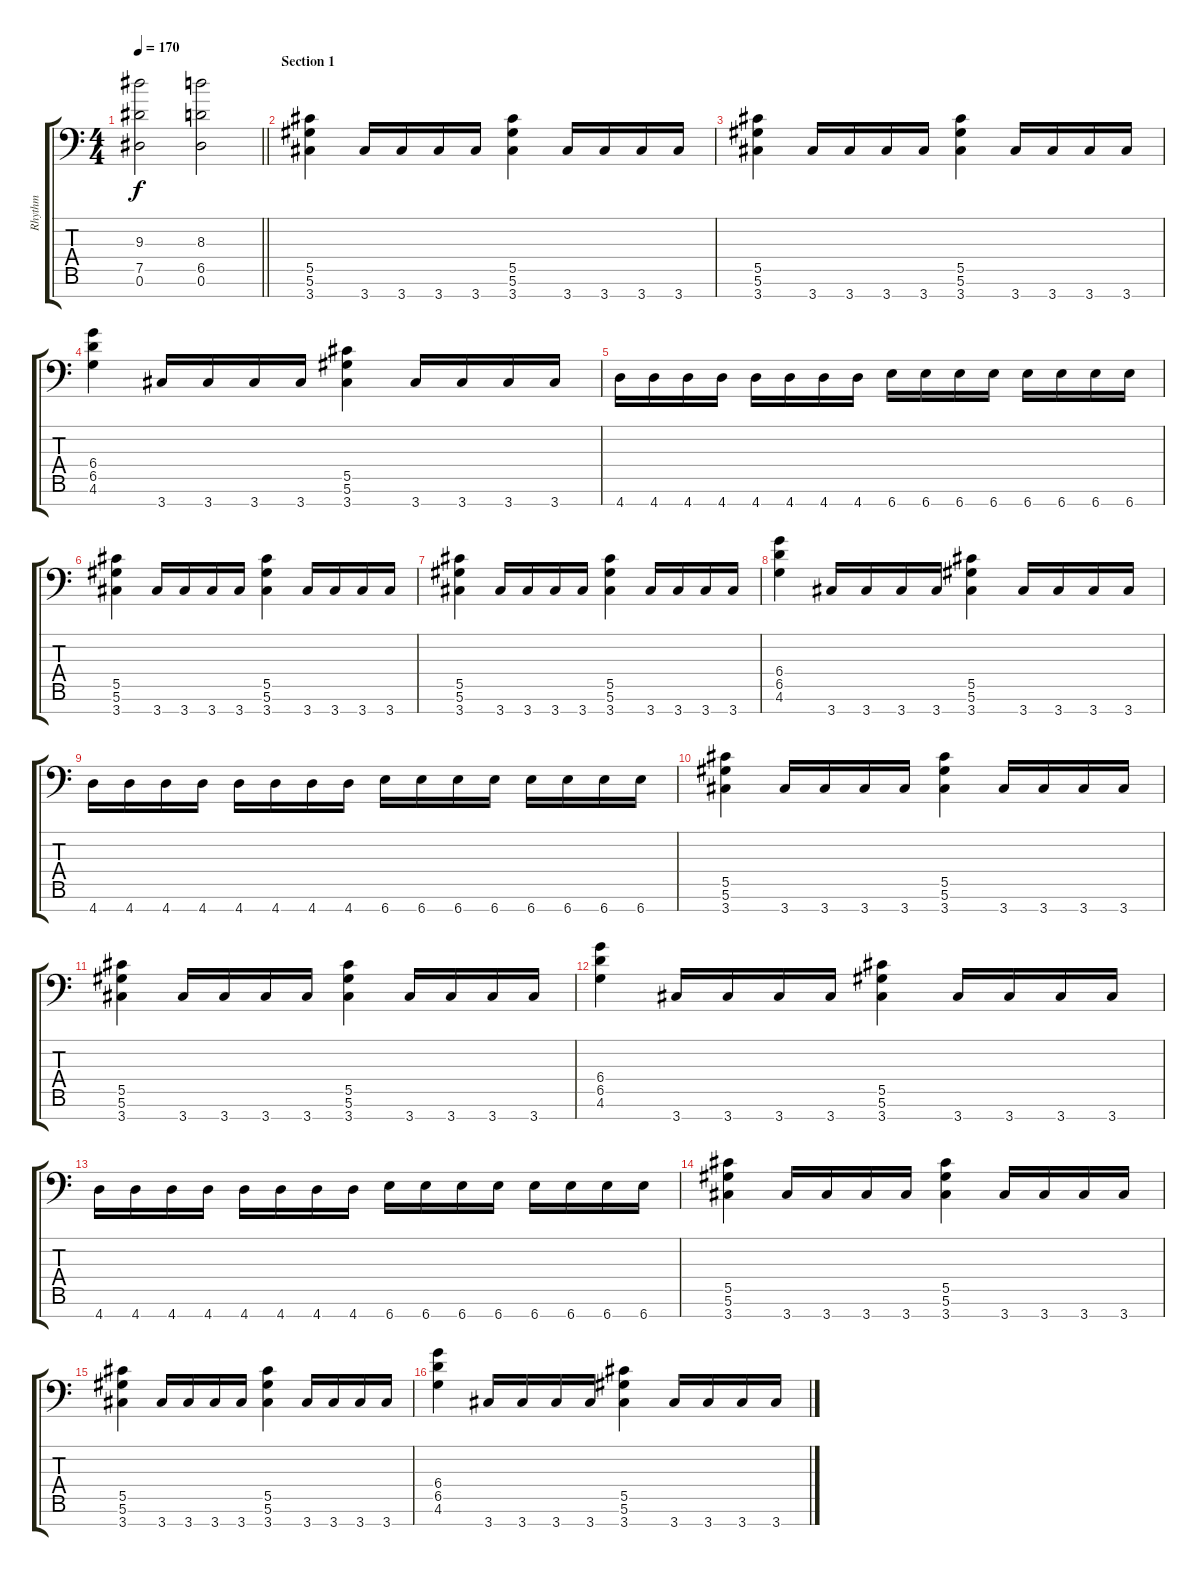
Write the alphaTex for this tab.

\track ("Rhythm" "Rhythm") {instrument distortionguitar}
\staff {score tabs}
\tuning (Eb4 Bb3 Gb3 Db3 Ab2 Eb2 Bb1) {hide}
\ts (4 4)
\tempo 170
\clef f4
\barLineRight lightlight
\ks c
(9.3 7.5 0.6).2{dy f} (8.3 6.5 0.6).2 |
\section ("" "Section 1")
(5.5 5.6 3.7).4 3.7.16 3.7.16 3.7.16 3.7.16 (5.5 5.6 3.7).4 3.7.16 3.7.16 3.7.16 3.7.16 |
(5.5 5.6 3.7).4 3.7.16 3.7.16 3.7.16 3.7.16 (5.5 5.6 3.7).4 3.7.16 3.7.16 3.7.16 3.7.16 |
(6.4 6.5 4.6).4 3.7.16 3.7.16 3.7.16 3.7.16 (5.5 5.6 3.7).4 3.7.16 3.7.16 3.7.16 3.7.16 |
4.7.16 4.7.16 4.7.16 4.7.16 4.7.16 4.7.16 4.7.16 4.7.16 6.7.16 6.7.16 6.7.16 6.7.16 6.7.16 6.7.16 6.7.16 6.7.16 |
(5.5 5.6 3.7).4 3.7.16 3.7.16 3.7.16 3.7.16 (5.5 5.6 3.7).4 3.7.16 3.7.16 3.7.16 3.7.16 |
(5.5 5.6 3.7).4 3.7.16 3.7.16 3.7.16 3.7.16 (5.5 5.6 3.7).4 3.7.16 3.7.16 3.7.16 3.7.16 |
(6.4 6.5 4.6).4 3.7.16 3.7.16 3.7.16 3.7.16 (5.5 5.6 3.7).4 3.7.16 3.7.16 3.7.16 3.7.16 |
4.7.16 4.7.16 4.7.16 4.7.16 4.7.16 4.7.16 4.7.16 4.7.16 6.7.16 6.7.16 6.7.16 6.7.16 6.7.16 6.7.16 6.7.16 6.7.16 |
(5.5 5.6 3.7).4 3.7.16 3.7.16 3.7.16 3.7.16 (5.5 5.6 3.7).4 3.7.16 3.7.16 3.7.16 3.7.16 |
(5.5 5.6 3.7).4 3.7.16 3.7.16 3.7.16 3.7.16 (5.5 5.6 3.7).4 3.7.16 3.7.16 3.7.16 3.7.16 |
(6.4 6.5 4.6).4 3.7.16 3.7.16 3.7.16 3.7.16 (5.5 5.6 3.7).4 3.7.16 3.7.16 3.7.16 3.7.16 |
4.7.16 4.7.16 4.7.16 4.7.16 4.7.16 4.7.16 4.7.16 4.7.16 6.7.16 6.7.16 6.7.16 6.7.16 6.7.16 6.7.16 6.7.16 6.7.16 |
(5.5 5.6 3.7).4 3.7.16 3.7.16 3.7.16 3.7.16 (5.5 5.6 3.7).4 3.7.16 3.7.16 3.7.16 3.7.16 |
(5.5 5.6 3.7).4 3.7.16 3.7.16 3.7.16 3.7.16 (5.5 5.6 3.7).4 3.7.16 3.7.16 3.7.16 3.7.16 |
(6.4 6.5 4.6).4 3.7.16 3.7.16 3.7.16 3.7.16 (5.5 5.6 3.7).4 3.7.16 3.7.16 3.7.16 3.7.16
